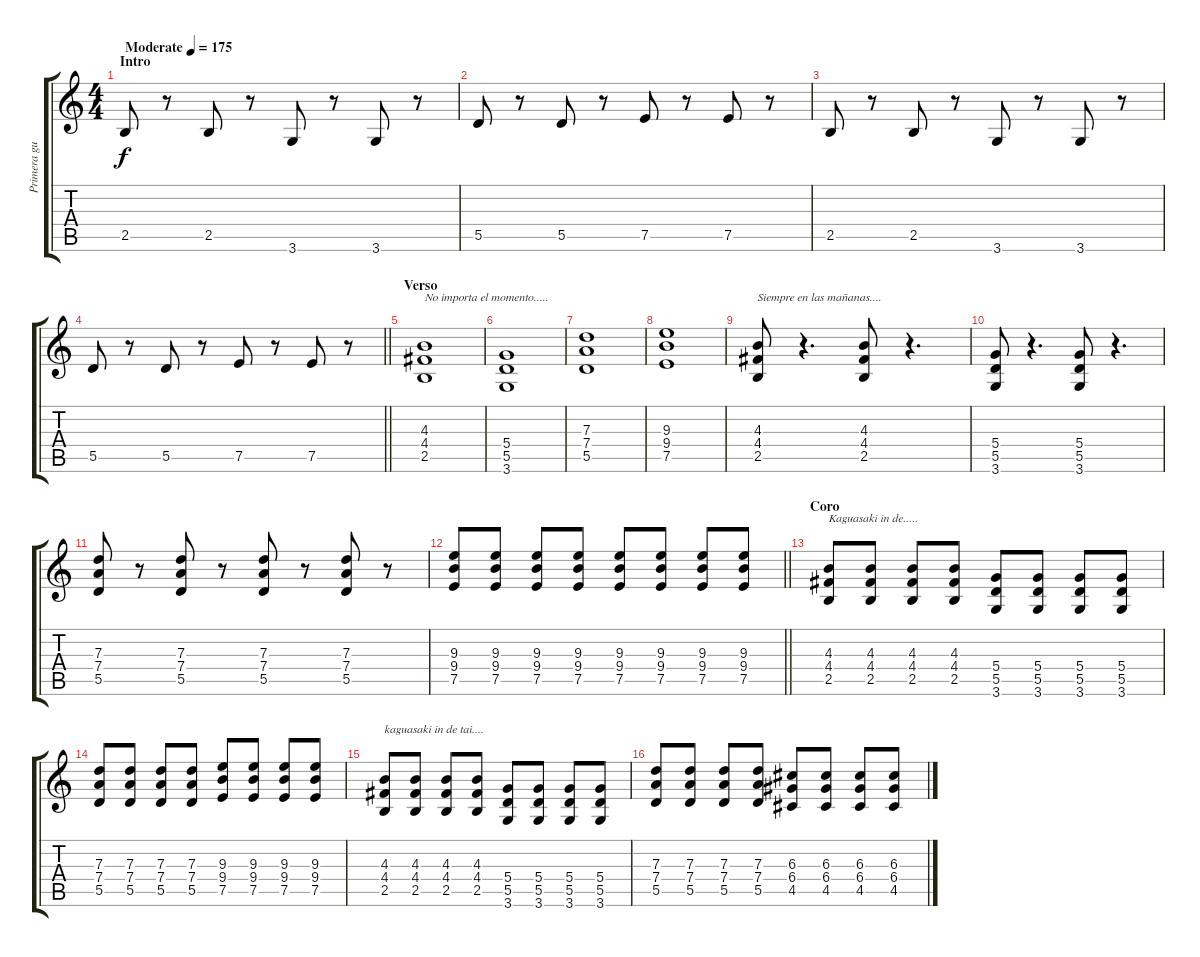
\track ("Primera guitarra" "Primera gu") {instrument distortionguitar}
\staff {score tabs}
\tuning (E4 B3 G3 D3 A2 E2) {hide}
\ts (4 4)
\section ("" "Intro")
\tempo (175 "Moderate")
\clef g2
\ks c
2.5.8{dy f volume 6 instrument distortionguitar} r.8 2.5.8 r.8 3.6.8 r.8 3.6.8 r.8 |
5.5.8{volume 8} r.8 5.5.8 r.8 7.5.8 r.8 7.5.8 r.8 |
2.5.8{volume 16} r.8 2.5.8 r.8 3.6.8 r.8 3.6.8 r.8 |
\barLineRight lightlight
5.5.8 r.8 5.5.8 r.8 7.5.8 r.8 7.5.8 r.8 |
\section ("" "Verso")
(4.3 4.4 2.5).1{txt "No importa el momento....."} |
(5.4 5.5 3.6).1 |
(7.3 7.4 5.5).1 |
(9.3 9.4 7.5).1 |
(4.3 4.4 2.5).8{txt "Siempre en las mañanas...."} r.4{d} (4.3 4.4 2.5).8 r.4{d} |
(5.4 5.5 3.6).8 r.4{d} (5.4 5.5 3.6).8 r.4{d} |
(7.3 7.4 5.5).8 r.8 (7.3 7.4 5.5).8 r.8 (7.3 7.4 5.5).8 r.8 (7.3 7.4 5.5).8 r.8 |
\barLineRight lightlight
(9.3 9.4 7.5).8 (9.3 9.4 7.5).8 (9.3 9.4 7.5).8 (9.3 9.4 7.5).8 (9.3 9.4 7.5).8 (9.3 9.4 7.5).8 (9.3 9.4 7.5).8 (9.3 9.4 7.5).8 |
\section ("" "Coro")
(4.3 4.4 2.5).8{txt "Kaguasaki in de....."} (4.3 4.4 2.5).8 (4.3 4.4 2.5).8 (4.3 4.4 2.5).8 (5.4 5.5 3.6).8 (5.4 5.5 3.6).8 (5.4 5.5 3.6).8 (5.4 5.5 3.6).8 |
(7.3 7.4 5.5).8 (7.3 7.4 5.5).8 (7.3 7.4 5.5).8 (7.3 7.4 5.5).8 (9.3 9.4 7.5).8 (9.3 9.4 7.5).8 (9.3 9.4 7.5).8 (9.3 9.4 7.5).8 |
(4.3 4.4 2.5).8{txt "kaguasaki in de tai...."} (4.3 4.4 2.5).8 (4.3 4.4 2.5).8 (4.3 4.4 2.5).8 (5.4 5.5 3.6).8 (5.4 5.5 3.6).8 (5.4 5.5 3.6).8 (5.4 5.5 3.6).8 |
(7.3 7.4 5.5).8 (7.3 7.4 5.5).8 (7.3 7.4 5.5).8 (7.3 7.4 5.5).8 (6.3 6.4 4.5).8 (6.3 6.4 4.5).8 (6.3 6.4 4.5).8 (6.3 6.4 4.5).8
